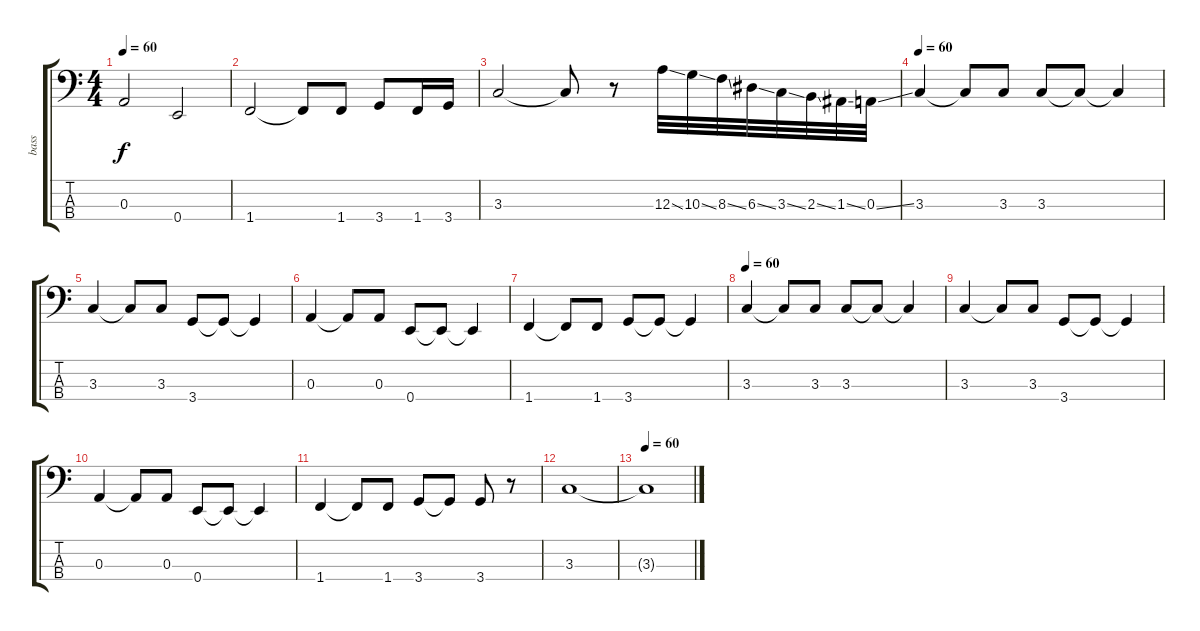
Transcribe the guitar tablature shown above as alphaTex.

\track ("bass" "bass") {instrument electricbassfinger}
\staff {score tabs}
\tuning (G2 D2 A1 E1) {hide}
\ts (4 4)
\tempo 60
\clef f4
\ks c
0.3.2{dy f} 0.4.2 |
1.4.2 1.4{t}.8 1.4.8 3.4.8 1.4.16 3.4.16 |
3.3.2 3.3{t}.8 r.8 12.3{ss}.32 10.3{ss}.32 8.3{ss}.32 6.3{ss}.32 3.3{ss}.32 2.3{ss}.32 1.3{ss}.32 0.3{ss}.32 |
\tempo 60
3.3.4 3.3{t}.8 3.3.8 3.3.8 3.3{t}.8 3.3{t}.4 |
3.3.4 3.3{t}.8 3.3.8 3.4.8 3.4{t}.8 3.4{t}.4 |
0.3.4 0.3{t}.8 0.3.8 0.4.8 0.4{t}.8 0.4{t}.4 |
1.4.4 1.4{t}.8 1.4.8 3.4.8 3.4{t}.8 3.4{t}.4 |
\tempo 60
3.3.4 3.3{t}.8 3.3.8 3.3.8 3.3{t}.8 3.3{t}.4 |
3.3.4 3.3{t}.8 3.3.8 3.4.8 3.4{t}.8 3.4{t}.4 |
0.3.4 0.3{t}.8 0.3.8 0.4.8 0.4{t}.8 0.4{t}.4 |
1.4.4 1.4{t}.8 1.4.8 3.4.8 3.4{t}.8 3.4.8 r.8 |
3.3.1 |
\tempo 60
3.3{t}.1
